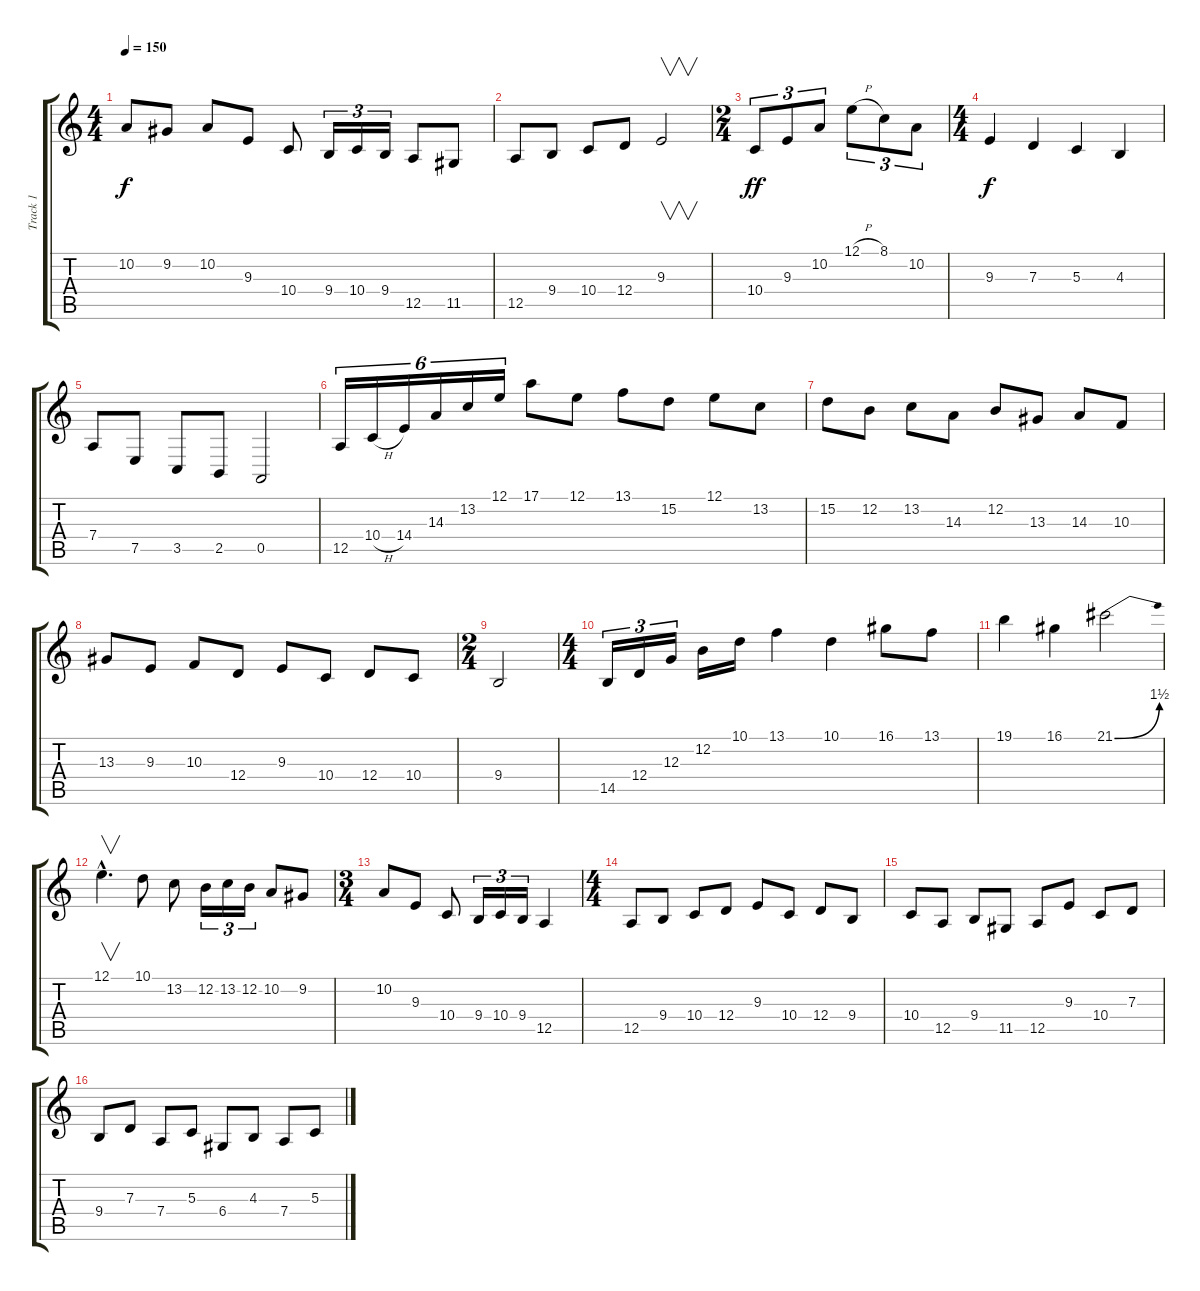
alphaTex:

\track ("Track 1" "Track 1") {instrument churchorgan}
\staff {score tabs}
\tuning (E4 B3 G3 D3 A2 E2) {hide}
\ts (4 4)
\tempo 150
\clef g2
\ks c
10.2.8{dy f} 9.2.8 10.2.8 9.3.8 10.4.8 9.4.16{tu (3 2)} 10.4.16{tu (3 2)} 9.4.16{tu (3 2)} 12.5.8 11.5.8 |
12.5.8 9.4.8 10.4.8 12.4.8 9.3.2{v} |
\ts (2 4)
10.4.8{tu (3 2) dy ff} 9.3.8{tu (3 2)} 10.2.8{tu (3 2)} 12.1{h}.8{tu (3 2)} 8.1.8{tu (3 2)} 10.2.8{tu (3 2)} |
\ts (4 4)
9.3.4{dy f} 7.3.4 5.3.4 4.3.4 |
7.4.8 7.5.8 3.5.8 2.5.8 0.5.2 |
12.5.16{tu (6 4)} 10.4{h}.16{tu (6 4)} 14.4.16{tu (6 4)} 14.3.16{tu (6 4)} 13.2.16{tu (6 4)} 12.1.16{tu (6 4)} 17.1.8 12.1.8 13.1.8 15.2.8 12.1.8 13.2.8 |
15.2.8 12.2.8 13.2.8 14.3.8 12.2.8 13.3.8 14.3.8 10.3.8 |
13.3.8 9.3.8 10.3.8 12.4.8 9.3.8 10.4.8 12.4.8 10.4.8 |
\ts (2 4)
9.4.2 |
\ts (4 4)
14.5.16{tu (3 2)} 12.4.16{tu (3 2)} 12.3.16{tu (3 2)} 12.2.16 10.1.16 13.1.4 10.1.4 16.1.8 13.1.8 |
19.1.4 16.1.4 21.1{be (bend 0 0 60 6)}.2 |
12.1{hac}.4{v d} 10.1.8 13.2.8 12.2.16{tu (3 2)} 13.2.16{tu (3 2)} 12.2.16{tu (3 2)} 10.2.8 9.2.8 |
\ts (3 4)
10.2.8 9.3.8 10.4.8 9.4.16{tu (3 2)} 10.4.16{tu (3 2)} 9.4.16{tu (3 2)} 12.5.4 |
\ts (4 4)
12.5.8 9.4.8 10.4.8 12.4.8 9.3.8 10.4.8 12.4.8 9.4.8 |
10.4.8 12.5.8 9.4.8 11.5.8 12.5.8 9.3.8 10.4.8 7.3.8 |
9.4.8 7.3.8 7.4.8 5.3.8 6.4.8 4.3.8 7.4.8 5.3.8
